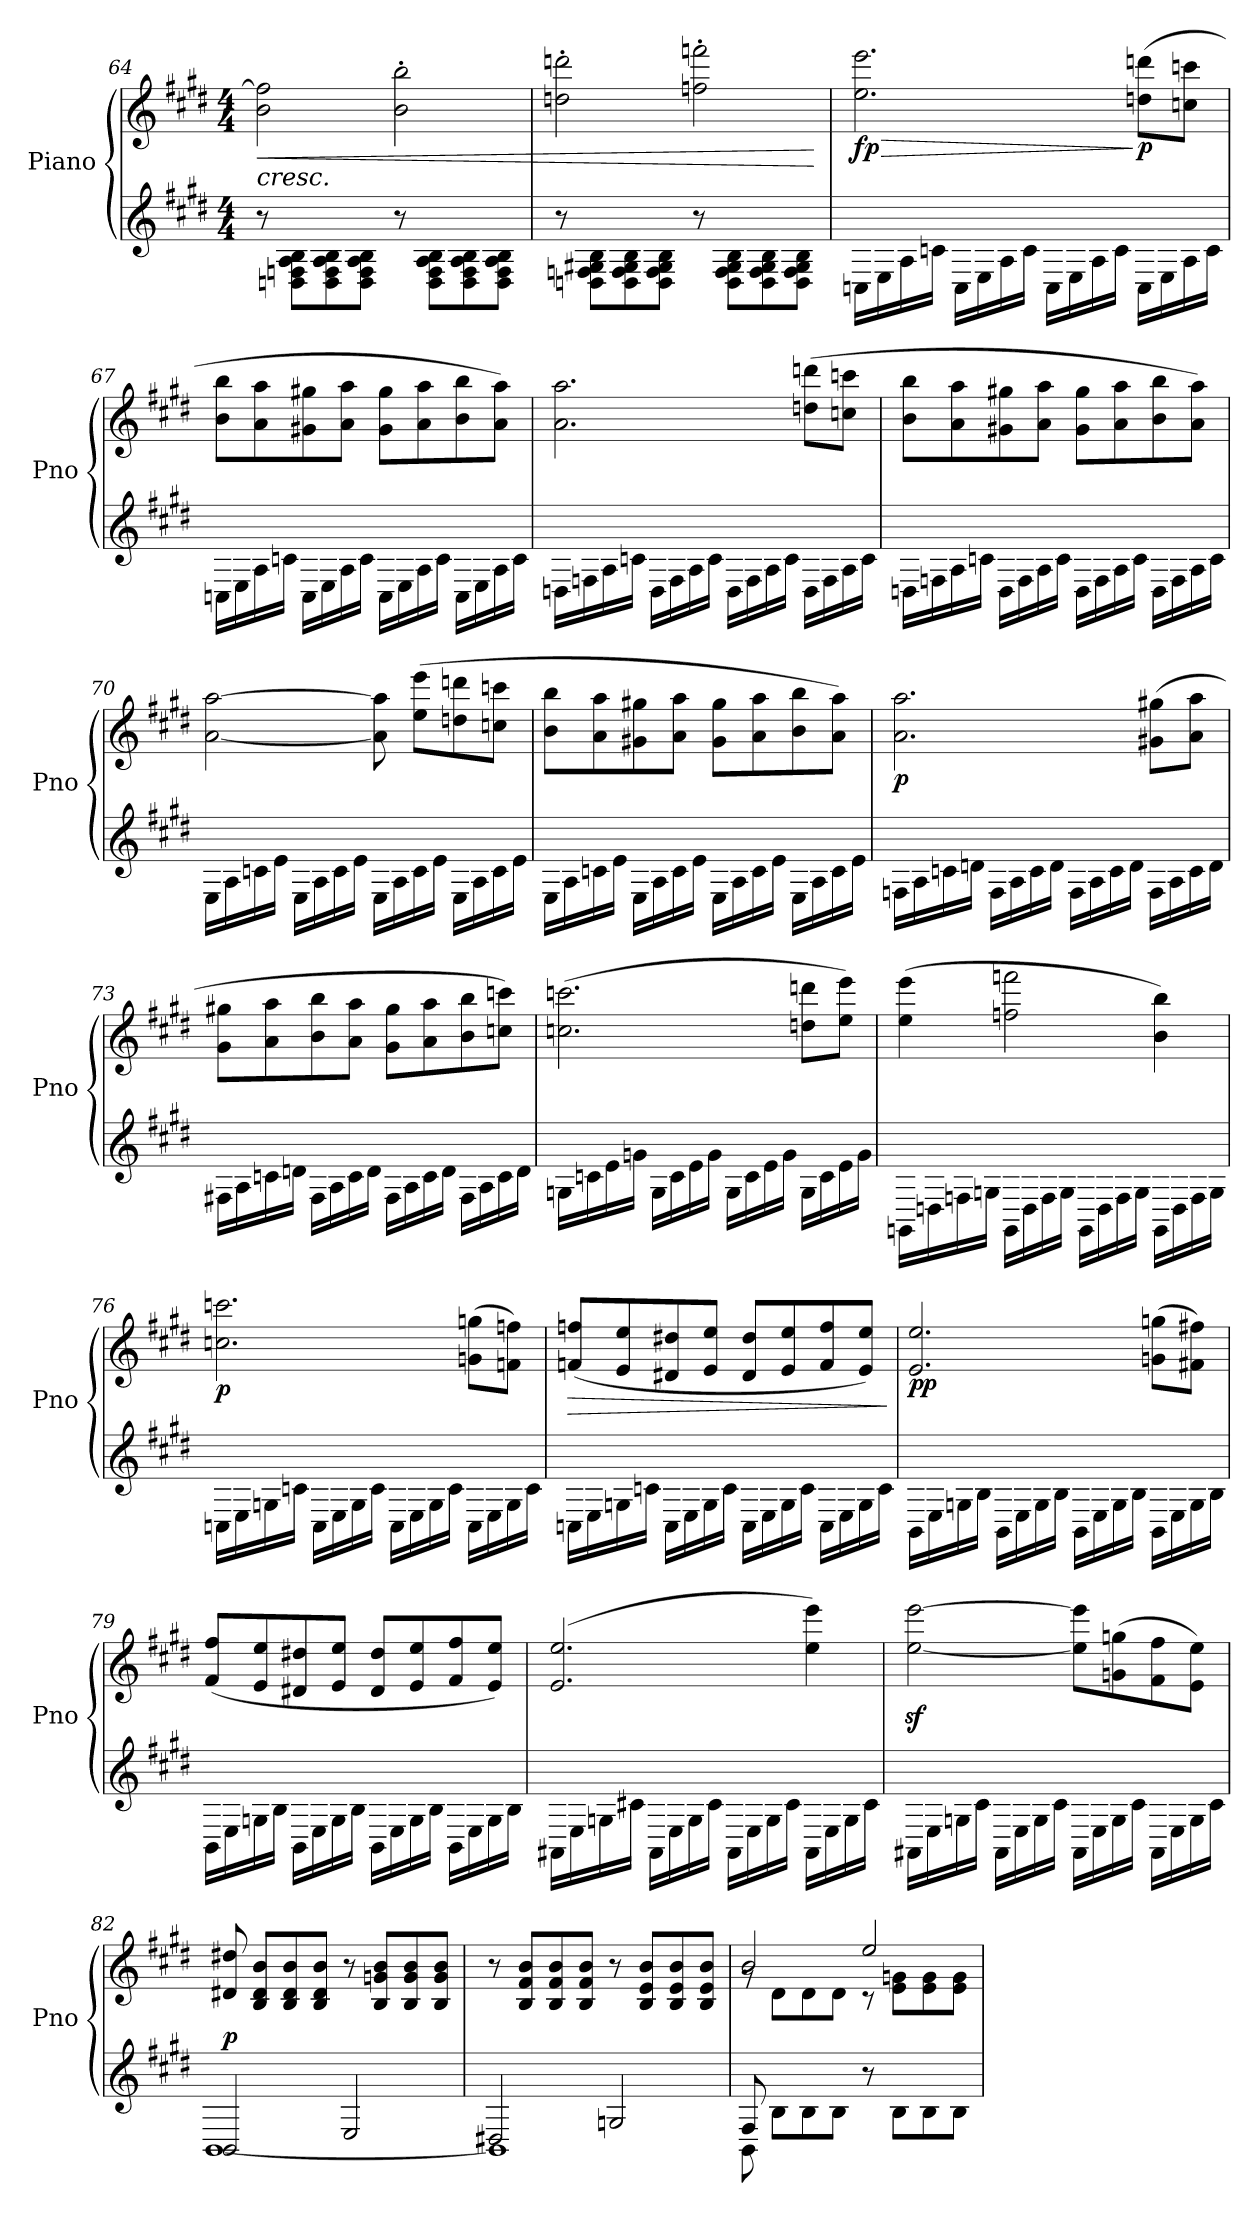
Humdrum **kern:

**kern	**kern	**dynam
*part1	*part1	*part1
*staff2	*staff1	*staff1/2
*I"Piano	*	*
*I'Pno	*	*
!!LO:LB:g=z
*clefG2	*clefG2	*
*k[f#c#g#d#]	*k[f#c#g#d#]	*
*M4/4	*M4/4	*
=64	=64	=64
!	!LO:TX:b:i:t=cresc.	!
!	!	!LO:HP:b
8r	2b\ 2ff\]	<
8Dn\ 8Fn\ 8A\ 8B\L	.	.
8D\ 8F\ 8A\ 8B\	.	.
8D\ 8F\ 8A\ 8B\J	.	.
8r	2b\' 2bb\'	.
8D\ 8F\ 8A\ 8B\L	.	.
8D\ 8F\ 8A\ 8B\	.	.
8D\ 8F\ 8A\ 8B\J	.	.
=65	=65	=65
8r	2ddn\' 2dddn\'	.
8Dn\ 8Fn\ 8G#X\ 8B\L	.	.
8D\ 8F\ 8G#\ 8B\	.	.
8D\ 8F\ 8G#\ 8B\J	.	.
8r	2ffn\' 2fffn\'	.
8D\ 8F\ 8G#\ 8B\L	.	.
8D\ 8F\ 8G#\ 8B\	.	.
8D\ 8F\ 8G#\ 8B\J	.	.
.	.	[
=66	=66	=66
!	!	!LO:HP:b
!	!	!LO:DY:n=1:b
16Cn\LL	2.ee\ 2.eee\	> fp
16E\	.	.
16A\	.	.
16cn\JJ	.	.
16C\LL	.	.
16E\	.	.
16A\	.	.
16c\JJ	.	.
16C\LL	.	.
16E\	.	.
16A\	.	.
16c\JJ	.	.
!	!	!LO:DY:n=2:b
16C\LL	(8ddn\ 8dddn\L	] p
16E\	.	.
16A\	8ccn\ 8cccn\J	.
16c\JJ	.	.
!!LO:LB:g=z
=67	=67	=67
16Cn\LL	8b\ 8bb\L	.
16E\	.	.
16A\	8a\ 8aa\	.
16cn\JJ	.	.
16C\LL	8g#X\ 8gg#X\	.
16E\	.	.
16A\	8a\ 8aa\J	.
16c\JJ	.	.
16C\LL	8g#\ 8gg#\L	.
16E\	.	.
16A\	8a\ 8aa\	.
16c\JJ	.	.
16C\LL	8b\ 8bb\	.
16E\	.	.
16A\	8a\ 8aa\J)	.
16c\JJ	.	.
=68	=68	=68
16Dn\LL	2.a\ 2.aa\	.
16Fn\	.	.
16A\	.	.
16cn\JJ	.	.
16D\LL	.	.
16F\	.	.
16A\	.	.
16c\JJ	.	.
16D\LL	.	.
16F\	.	.
16A\	.	.
16c\JJ	.	.
16D\LL	(8ddn\ 8dddn\L	.
16F\	.	.
16A\	8ccn\ 8cccn\J	.
16c\JJ	.	.
=69	=69	=69
16Dn\LL	8b\ 8bb\L	.
16Fn\	.	.
16A\	8a\ 8aa\	.
16cn\JJ	.	.
16D\LL	8g#X\ 8gg#X\	.
16F\	.	.
16A\	8a\ 8aa\J	.
16c\JJ	.	.
16D\LL	8g#\ 8gg#\L	.
16F\	.	.
16A\	8a\ 8aa\	.
16c\JJ	.	.
16D\LL	8b\ 8bb\	.
16F\	.	.
16A\	8a\ 8aa\J)	.
16c\JJ	.	.
!!LO:LB:g=z
=70	=70	=70
!	!	!LO:DY:b
16E\LL	[2a\ [2aa\	other-dynamics
16A\	.	.
16cn\	.	.
16e\JJ	.	.
16E\LL	.	.
16A\	.	.
16c\	.	.
16e\JJ	.	.
16E\LL	8a\] 8aa\]	.
16A\	.	.
16c\	(8ee\ 8eee\L	.
16e\JJ	.	.
16E\LL	8ddn\ 8dddn\	.
16A\	.	.
16c\	8ccn\ 8cccn\J	.
16e\JJ	.	.
=71	=71	=71
16E\LL	8b\ 8bb\L	.
16A\	.	.
16cn\	8a\ 8aa\	.
16e\JJ	.	.
16E\LL	8g#X\ 8gg#X\	.
16A\	.	.
16c\	8a\ 8aa\J	.
16e\JJ	.	.
16E\LL	8g#\ 8gg#\L	.
16A\	.	.
16c\	8a\ 8aa\	.
16e\JJ	.	.
16E\LL	8b\ 8bb\	.
16A\	.	.
16c\	8a\ 8aa\J)	.
16e\JJ	.	.
=72	=72	=72
!	!	!LO:DY:b
16Fn\LL	2.a\ 2.aa\	p
16A\	.	.
16cn\	.	.
16dn\JJ	.	.
16F\LL	.	.
16A\	.	.
16c\	.	.
16d\JJ	.	.
!	!	!LO:DY:a=2
16F\LL	.	other-dynamics
16A\	.	.
16c\	.	.
16d\JJ	.	.
16F\LL	(8g#X\ 8gg#X\L	.
16A\	.	.
16c\	8a\ 8aa\J	.
16d\JJ	.	.
!!LO:LB:g=z
=73	=73	=73
16F#X\LL	8g#\ 8gg#X\L	.
16A\	.	.
16cn\	8a\ 8aa\	.
16dn\JJ	.	.
16F#\LL	8b\ 8bb\	.
16A\	.	.
16c\	8a\ 8aa\J	.
16d\JJ	.	.
16F#\LL	8g#\ 8gg#\L	.
16A\	.	.
16c\	8a\ 8aa\	.
16d\JJ	.	.
16F#\LL	8b\ 8bb\	.
16A\	.	.
16c\	8ccn\ 8cccn\J)	.
16d\JJ	.	.
=74	=74	=74
16Gn\LL	(2.ccn\ 2.cccn\	.
16cn\	.	.
16e\	.	.
16gn\JJ	.	.
16G\LL	.	.
16c\	.	.
16e\	.	.
16g\JJ	.	.
16G\LL	.	.
16c\	.	.
16e\	.	.
16g\JJ	.	.
16G\LL	8ddn\ 8dddn\L	.
16c\	.	.
16e\	8ee\ 8eee\J)	.
16g\JJ	.	.
=75	=75	=75
16GGn\LL	(4ee\ 4eee\	.
16Dn\	.	.
16Fn\	.	.
16Gn\JJ	.	.
!	!	!LO:DY:b
16GG\LL	2ffn\ 2fffn\	other-dynamics
16D\	.	.
16F\	.	.
16G\JJ	.	.
16GG\LL	.	.
16D\	.	.
16F\	.	.
16G\JJ	.	.
16GG\LL	4b\ 4bb\)	.
16D\	.	.
16F\	.	.
16G\JJ	.	.
!!LO:LB:g=z
=76	=76	=76
!	!	!LO:DY:b
16Cn\LL	2.ccn\ 2.cccn\	p
16E\	.	.
16Gn\	.	.
16cn\JJ	.	.
16C\LL	.	.
16E\	.	.
16G\	.	.
16c\JJ	.	.
16C\LL	.	.
16E\	.	.
16G\	.	.
16c\JJ	.	.
16C\LL	(8gn\ 8ggn\L	.
16E\	.	.
16G\	8fn\ 8ffn\J)	.
16c\JJ	.	.
=77	=77	=77
!	!	!LO:HP:b
16Cn\LL	(8fn/ 8ffn/L	>
16E\	.	.
16Gn\	8e/ 8ee/	.
16cn\JJ	.	.
16C\LL	8d#X/ 8dd#X/	.
16E\	.	.
16G\	8e/ 8ee/J	.
16c\JJ	.	.
16C\LL	8d#/ 8dd#/L	.
16E\	.	.
16G\	8e/ 8ee/	.
16c\JJ	.	.
16C\LL	8f/ 8ff/	.
16E\	.	.
16G\	8e/ 8ee/J)	.
16c\JJ	.	.
.	.	]
=78	=78	=78
!	!	!LO:DY:b
16BB\LL	2.e/ 2.ee/	pp
16E\	.	.
16Gn\	.	.
16B\JJ	.	.
16BB\LL	.	.
16E\	.	.
16G\	.	.
16B\JJ	.	.
16BB\LL	.	.
16E\	.	.
16G\	.	.
16B\JJ	.	.
16BB\LL	(8gn\ 8ggn\L	.
16E\	.	.
16G\	8f#X\ 8ff#X\J)	.
16B\JJ	.	.
!!LO:PB:g=z
=79	=79	=79
16BB\LL	(8f#/ 8ff#/L	.
16E\	.	.
16Gn\	8e/ 8ee/	.
16B\JJ	.	.
16BB\LL	8d#X/ 8dd#X/	.
16E\	.	.
16G\	8e/ 8ee/J	.
16B\JJ	.	.
16BB\LL	8d#/ 8dd#/L	.
16E\	.	.
16G\	8e/ 8ee/	.
16B\JJ	.	.
16BB\LL	8f#/ 8ff#/	.
16E\	.	.
16G\	8e/ 8ee/J)	.
16B\JJ	.	.
=80	=80	=80
16AA#X\LL	(2.e/ 2.ee/	.
16E\	.	.
16Gn\	.	.
16c#X\JJ	.	.
16AA#\LL	.	.
16E\	.	.
16G\	.	.
16c#\JJ	.	.
16AA#\LL	.	.
16E\	.	.
16G\	.	.
16c#\JJ	.	.
16AA#\LL	4ee\ 4eee\)	.
16E\	.	.
16G\	.	.
16c#\JJ	.	.
=81	=81	=81
16AA#X\LL	[2ee\z< [2eee\z<	.
16E\	.	.
16Gn\	.	.
16c#\JJ	.	.
16AA#\LL	.	.
16E\	.	.
16G\	.	.
16c#\JJ	.	.
16AA#\LL	8ee\] 8eee\]L	.
16E\	.	.
16G\	(8gn\ 8ggn\	.
16c#\JJ	.	.
16AA#\LL	8f#\ 8ff#\	.
16E\	.	.
16G\	8e\ 8ee\J)	.
16c#\JJ	.	.
!!LO:LB:g=z
=82	=82	=82
*^	*	*
!	!	!	!LO:DY:a=2
2BB/	[1BB	8d#X/ 8dd#X/	p
.	.	8B/ 8d#/ 8b/L	.
.	.	8B/ 8d#/ 8b/	.
.	.	8B/ 8d#/ 8b/J	.
2E/	.	8r	.
.	.	8B/ 8gn/ 8b/L	.
.	.	8B/ 8g/ 8b/	.
.	.	8B/ 8g/ 8b/J	.
=83	=83	=83	=83
2D#X/	1BB]	8r	.
.	.	8B/ 8f#/ 8b/L	.
.	.	8B/ 8f#/ 8b/	.
.	.	8B/ 8f#/ 8b/J	.
2Gn/	.	8r	.
.	.	8B/ 8e/ 8b/L	.
.	.	8B/ 8e/ 8b/	.
.	.	8B/ 8e/ 8b/J	.
=84	=84	=84	=84
*	*	*^	*
8F#/	8BB\	2b/	8rg	.
8B\L	2..ryy	.	8d#\L	.
8B\	.	.	8d#\	.
8B\J	.	.	8d#\J	.
8r	.	2ee/	8r	.
8B\L	.	.	8e\ 8gn\L	.
8B\	.	.	8e\ 8g\	.
8B\J	.	.	8e\ 8g\J	.
*v	*v	*	*	*
*	*v	*v	*
=	=	=
*-	*-	*-
